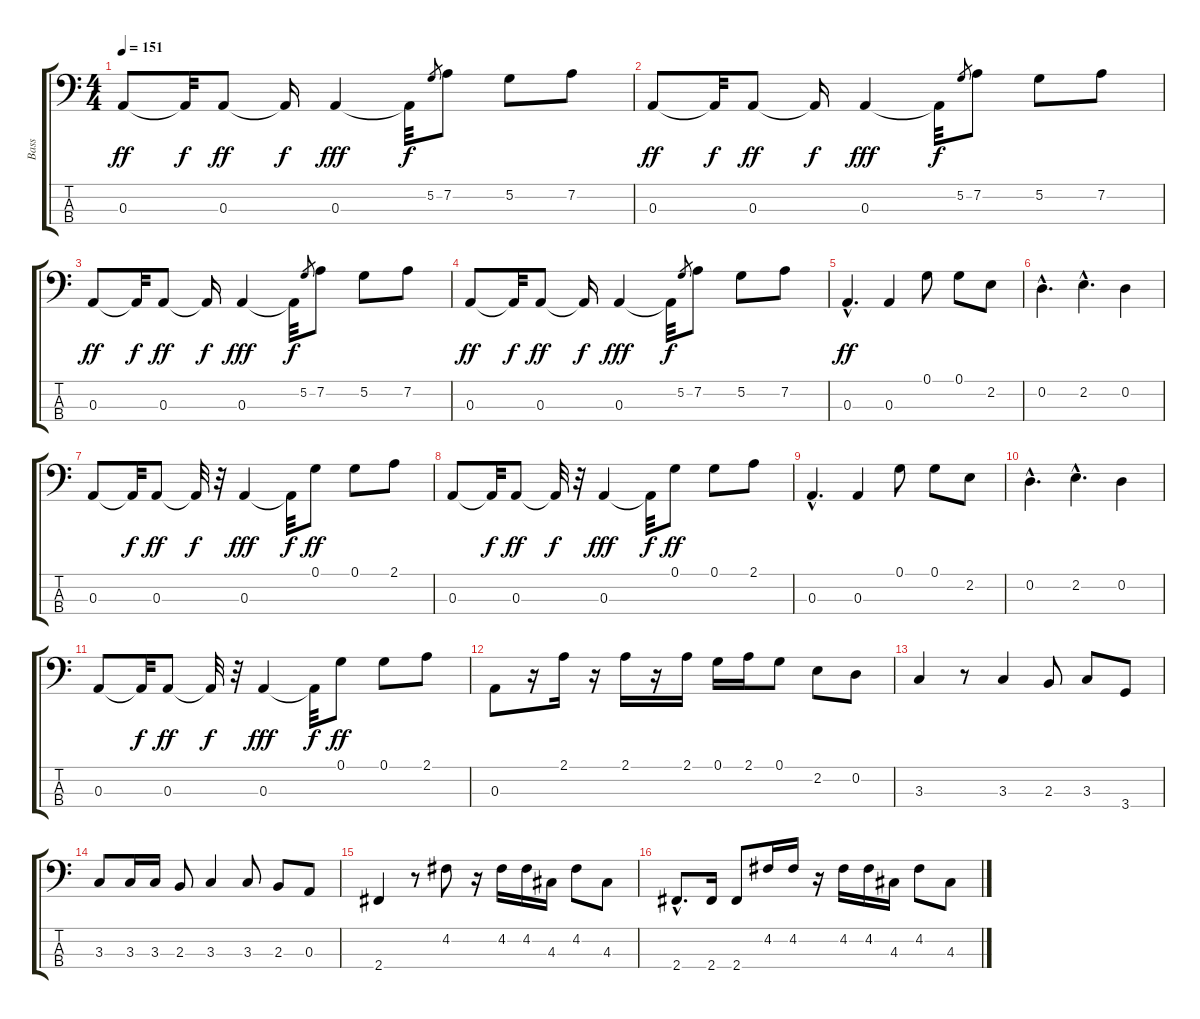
\track ("Bass" "Bass") {instrument electricbassfinger}
\staff {score tabs}
\tuning (G2 D2 A1 E1) {hide}
\ts (4 4)
\tempo 151
\clef f4
\ks c
0.3.8{dy ff} 0.3{t}.32{dy f} 0.3.8{dy ff} 0.3{t}.16{dy f} 0.3.4{dy fff} 0.3{t}.32{dy f} 5.2.8{gr} 7.2.8 5.2.8 7.2.8 |
0.3.8{dy ff} 0.3{t}.32{dy f} 0.3.8{dy ff} 0.3{t}.16{dy f} 0.3.4{dy fff} 0.3{t}.32{dy f} 5.2.8{gr} 7.2.8 5.2.8 7.2.8 |
0.3.8{dy ff} 0.3{t}.32{dy f} 0.3.8{dy ff} 0.3{t}.16{dy f} 0.3.4{dy fff} 0.3{t}.32{dy f} 5.2.8{gr} 7.2.8 5.2.8 7.2.8 |
0.3.8{dy ff} 0.3{t}.32{dy f} 0.3.8{dy ff} 0.3{t}.16{dy f} 0.3.4{dy fff} 0.3{t}.32{dy f} 5.2.8{gr} 7.2.8 5.2.8 7.2.8 |
0.3{hac}.4{d dy ff} 0.3.4 0.1.8 0.1.8 2.2.8 |
0.2{hac}.4{d} 2.2{hac}.4{d} 0.2.4 |
0.3.8 0.3{t}.32{dy f} 0.3.8{dy ff} 0.3{t}.32{dy f} r.32 0.3.4{dy fff} 0.3{t}.32{dy f} 0.1.8{dy ff} 0.1.8 2.1.8 |
0.3.8 0.3{t}.32{dy f} 0.3.8{dy ff} 0.3{t}.32{dy f} r.32 0.3.4{dy fff} 0.3{t}.32{dy f} 0.1.8{dy ff} 0.1.8 2.1.8 |
0.3{hac}.4{d} 0.3.4 0.1.8 0.1.8 2.2.8 |
0.2{hac}.4{d} 2.2{hac}.4{d} 0.2.4 |
0.3.8 0.3{t}.32{dy f} 0.3.8{dy ff} 0.3{t}.32{dy f} r.32 0.3.4{dy fff} 0.3{t}.32{dy f} 0.1.8{dy ff} 0.1.8 2.1.8 |
0.3.8 r.16 2.1.16 r.16 2.1.16 r.16 2.1.16 0.1.16 2.1.16 0.1.8 2.2.8 0.2.8 |
3.3.4 r.8 3.3.4 2.3.8 3.3.8 3.4.8 |
3.3.8 3.3.16 3.3.16 2.3.8 3.3.4 3.3.8 2.3.8 0.3.8 |
2.4.4 r.8 4.2.8 r.16 4.2.16 4.2.16 4.3.16 4.2.8 4.3.8 |
2.4{hac}.8{d} 2.4.16 2.4.8 4.2.16 4.2.16 r.16 4.2.16 4.2.16 4.3.16 4.2.8 4.3.8
